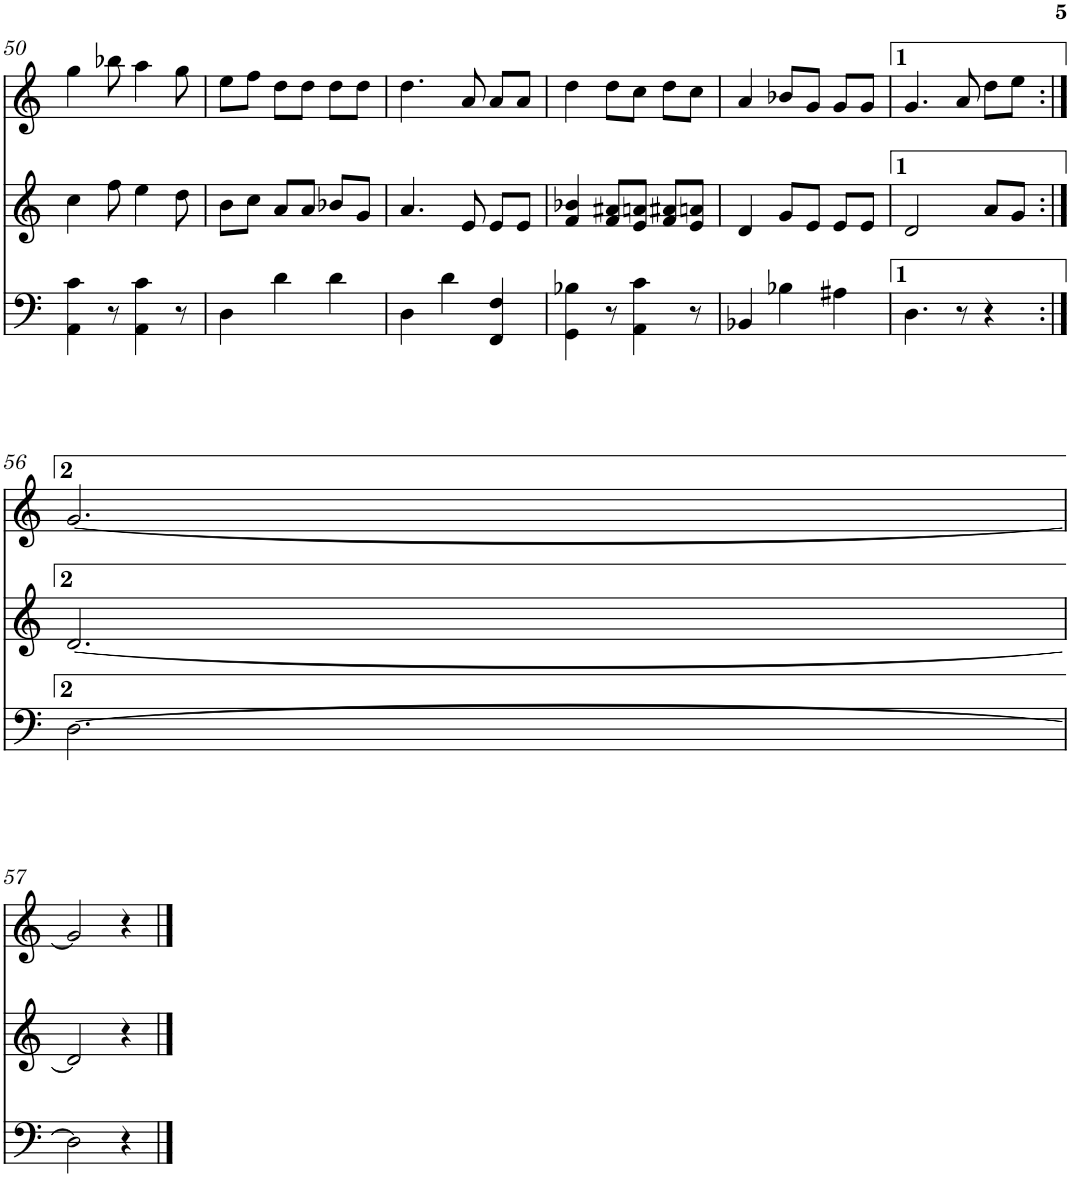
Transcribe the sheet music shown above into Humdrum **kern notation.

**kern	**kern	**kern
*part3	*part2	*part1
*staff3	*staff2	*staff1
*I"Piano	*I"Piano	*I"Piano
*I'Pno	*I'Pno	*I'Pno
!!LO:PB:g=z
*clefF4	*clefG2	*clefG2
*k[]	*k[]	*k[]
*M3/4	*M3/4	*M3/4
=50	=50	=50
4AA\ 4c\	4cc\	4gg\
8r	8ff\	8bb-X\
4AA\ 4c\	4ee\	4aa\
8r	8dd\	8gg\
=51	=51	=51
4D\	8b\L	8ee\L
.	8cc\J	8ff\J
4d\	8a/L	8dd\L
.	8a/J	8dd\J
4d\	8b-X/L	8dd\L
.	8g/J	8dd\J
=52	=52	=52
4D\	4.a/	4.dd\
4d\	.	.
.	8e/	8a/
4FF/ 4F/	8e/L	8a/L
.	8e/J	8a/J
=53	=53	=53
4GG\ 4B-X\	4f/ 4b-X/	4dd\
8r	8f/ 8a#X/L	8dd\L
4AA\ 4c\	8e/ 8an/J	8cc\J
.	8f/ 8a#X/L	8dd\L
8r	8e/ 8an/J	8cc\J
=54	=54	=54
4BB-X/	4d/	4a/
4B-X\	8g/L	8b-X/L
.	8e/J	8g/J
4A#X\	8e/L	8g/L
.	8e/J	8g/J
=55	=55	=55
4.D\	2d/	4.g/
8r	.	8a/
4r	8a/L	8dd\L
.	8g/J	8ee\J
!!LO:LB:g=z
=56:|!	=56:|!	=56:|!
[2.D\	[2.d/	[2.g/
!!LO:LB:g=z
=57	=57	=57
2D\]	2d/]	2g/]
4r	4r	4r
==	==	==
*-	*-	*-
